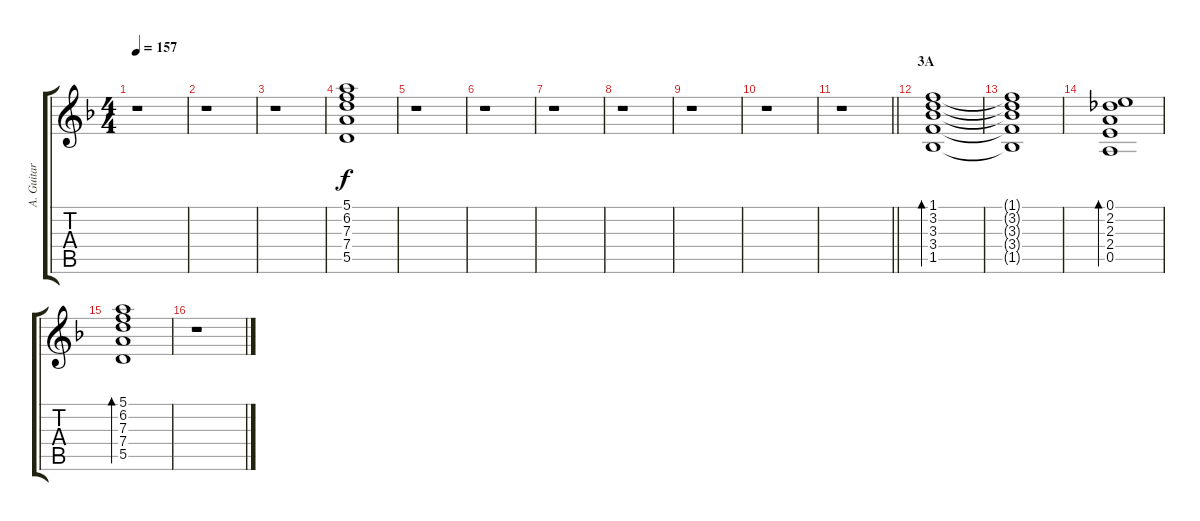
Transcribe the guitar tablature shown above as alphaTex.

\track ("A. Guitar" "A. Guitar") {instrument acousticguitarsteel}
\staff {score tabs}
\tuning (E4 B3 G3 D3 A2 E2) {hide}
\ts (4 4)
\tempo 157
\clef g2
\ks f
r.1{dy f} |
r.1 |
r.1 |
(5.1 6.2 7.3 7.4 5.5).1 |
r.1 |
r.1 |
r.1 |
r.1 |
r.1 |
r.1 |
\barLineRight lightlight
r.1 |
\section ("" "3A")
(1.1 3.2 3.3 3.4 1.5).1{bd 240} |
(1.1{t} 3.2{t} 3.3{t} 3.4{t} 1.5{t}).1 |
(0.1 2.2 2.3 2.4 0.5).1{bd 240} |
(5.1 6.2 7.3 7.4 5.5).1{bd 240} |
r.1
